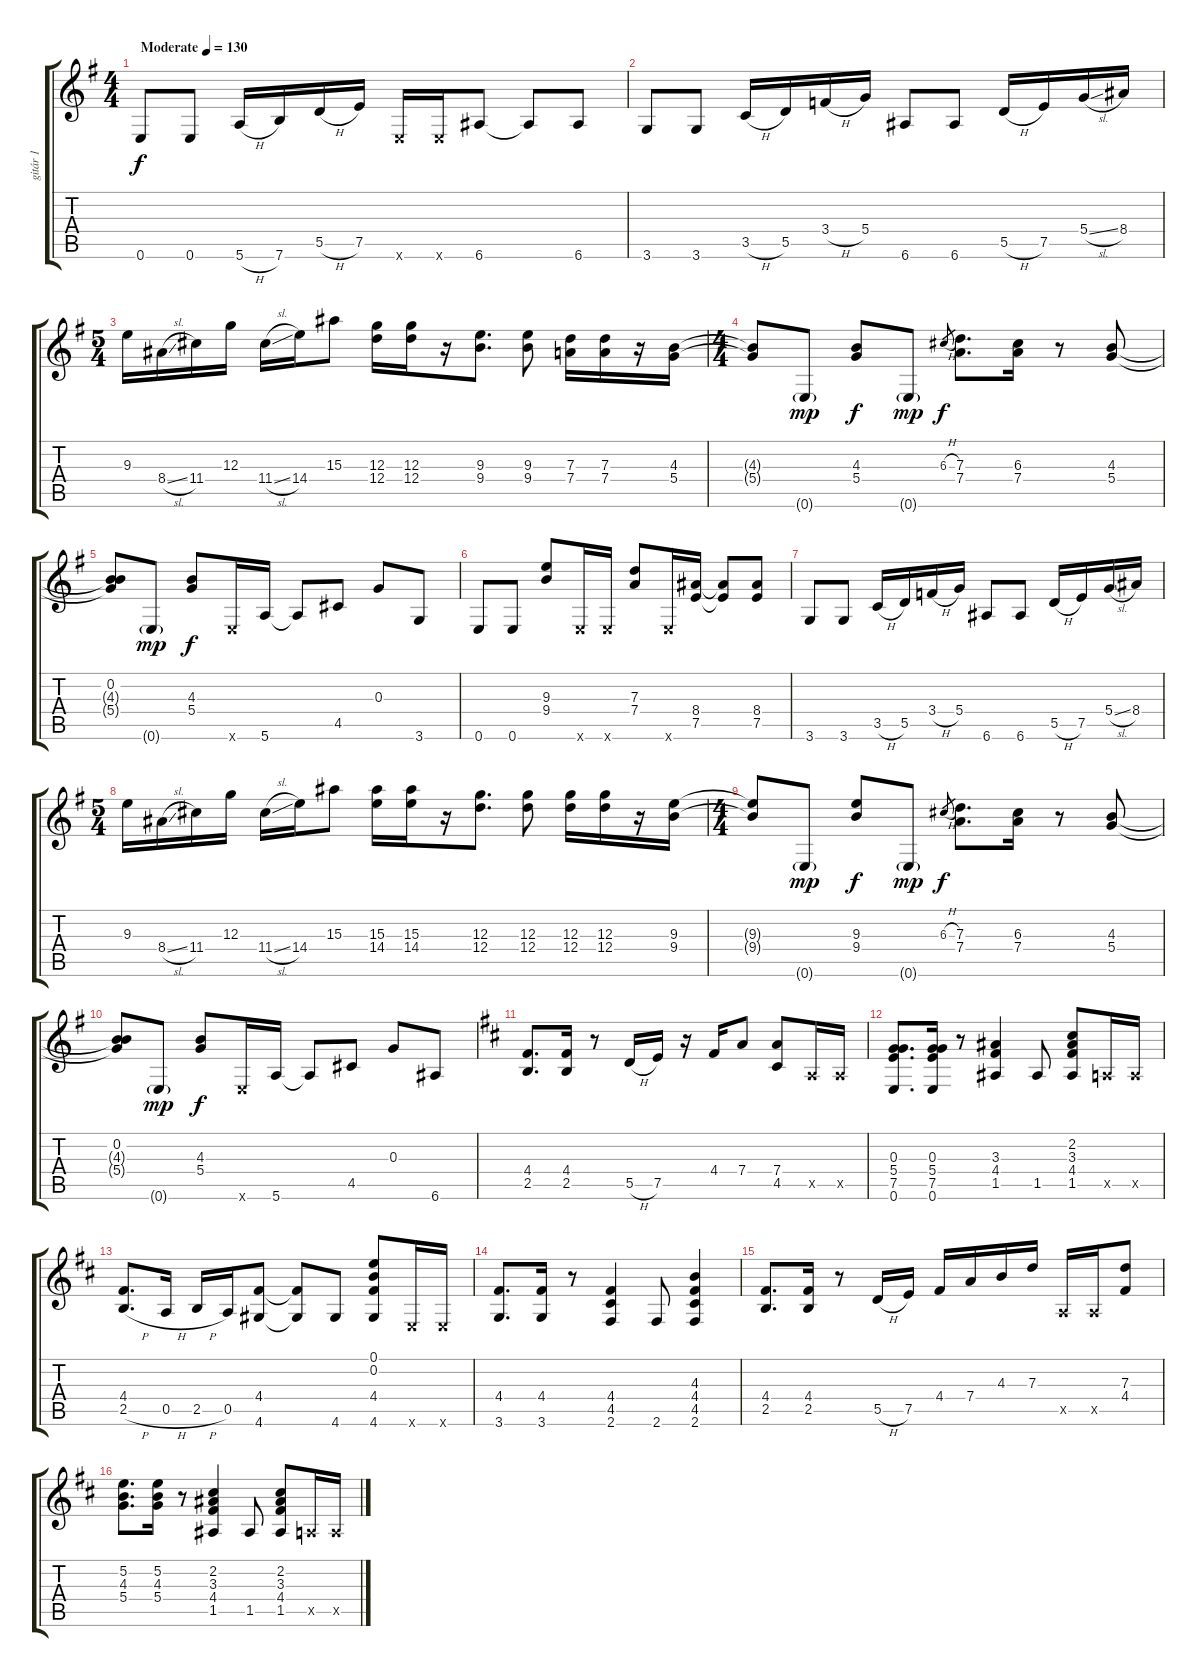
\track ("gitár 1" "gitár 1") {instrument acousticguitarsteel}
\staff {score tabs}
\tuning (E4 B3 G3 D3 A2 E2) {hide}
\ts (4 4)
\tempo (130 "Moderate")
\clef g2
\ks eminor
0.6.8{dy f instrument acousticguitarsteel} 0.6.8 5.6{h}.16 7.6.16 5.5{h}.16 7.5.16 0.6{x}.16 0.6{x}.16 6.6.8 6.6{t}.8 6.6.8 |
3.6.8 3.6.8 3.5{h}.16 5.5.16 3.4{h}.16 5.4.16 6.6.8 6.6.8 5.5{h}.16 7.5.16 5.4{sl}.16 8.4.16 |
\ts (5 4)
9.3.16 8.4{sl}.16 11.4.16 12.3.16 11.4{sl}.16 14.4.16 15.3.8 (12.3 12.4).16 (12.3 12.4).16 r.16 (9.3 9.4).8{d} (9.3 9.4).8 (7.3 7.4).16 (7.3 7.4).16 r.16 (4.3 5.4).16 |
\ts (4 4)
(4.3{t} 5.4{t}).8 0.6{g}.8{dy mp} (4.3 5.4).8{dy f} 0.6{g}.8{dy mp} 6.3{h}.8{gr dy f} (7.3 7.4).8{d} (6.3 7.4).16 r.8 (4.3 5.4).8 |
(0.2 4.3{t} 5.4{t}).8 0.6{g}.8{dy mp} (4.3 5.4).8{dy f} 0.6{x}.16 5.6.16 5.6{t}.8 4.5.8 0.3.8 3.6.8 |
0.6.8 0.6.8 (9.3 9.4).8 0.6{x}.16 0.6{x}.16 (7.3 7.4).8 0.6{x}.16 (8.4 7.5).16 (8.4{t} 7.5{t}).8 (8.4 7.5).8 |
3.6.8 3.6.8 3.5{h}.16 5.5.16 3.4{h}.16 5.4.16 6.6.8 6.6.8 5.5{h}.16 7.5.16 5.4{sl}.16 8.4.16 |
\ts (5 4)
9.3.16 8.4{sl}.16 11.4.16 12.3.16 11.4{sl}.16 14.4.16 15.3.8 (15.3 14.4).16 (15.3 14.4).16 r.16 (12.3 12.4).8{d} (12.3 12.4).8 (12.3 12.4).16 (12.3 12.4).16 r.16 (9.3 9.4).16 |
\ts (4 4)
(9.3{t} 9.4{t}).8 0.6{g}.8{dy mp} (9.3 9.4).8{dy f} 0.6{g}.8{dy mp} 6.3{h}.8{gr dy f} (7.3 7.4).8{d} (6.3 7.4).16 r.8 (4.3 5.4).8 |
(0.2 4.3{t} 5.4{t}).8 0.6{g}.8{dy mp} (4.3 5.4).8{dy f} 0.6{x}.16 5.6.16 5.6{t}.8 4.5.8 0.3.8 6.6.8 |
\ks bminor
(4.4 2.5).8{d} (4.4 2.5).16 r.8 5.5{h}.16 7.5.16 r.16 4.4.16 7.4.8 (7.4 4.5).8 0.5{x}.16 0.5{x}.16 |
(0.3 5.4 7.5 0.6).8{d} (0.3 5.4 7.5 0.6).16 r.8 (3.3 4.4 1.5).4 1.5.8 (2.2 3.3 4.4 1.5).8 0.5{x}.16 0.5{x}.16 |
(4.4 2.5{h}).8{d} 0.5{h}.16 2.5{h}.16 0.5.16 (4.4 4.6).8 (4.4{t} 4.6{t}).8 4.6.8 (0.1 0.2 4.4 4.6).8 0.6{x}.16 0.6{x}.16 |
(4.4 3.6).8{d} (4.4 3.6).16 r.8 (4.4 4.5 2.6).4 2.6.8 (4.3 4.4 4.5 2.6).4 |
(4.4 2.5).8{d} (4.4 2.5).16 r.8 5.5{h}.16 7.5.16 4.4.16 7.4.16 4.3.16 7.3.16 0.5{x}.16 0.5{x}.16 (7.3 4.4).8 |
(5.2 4.3 5.4).8{d} (5.2 4.3 5.4).16 r.8 (2.2 3.3 4.4 1.5).4 1.5.8 (2.2 3.3 4.4 1.5).8 0.5{x}.16 0.5{x}.16
